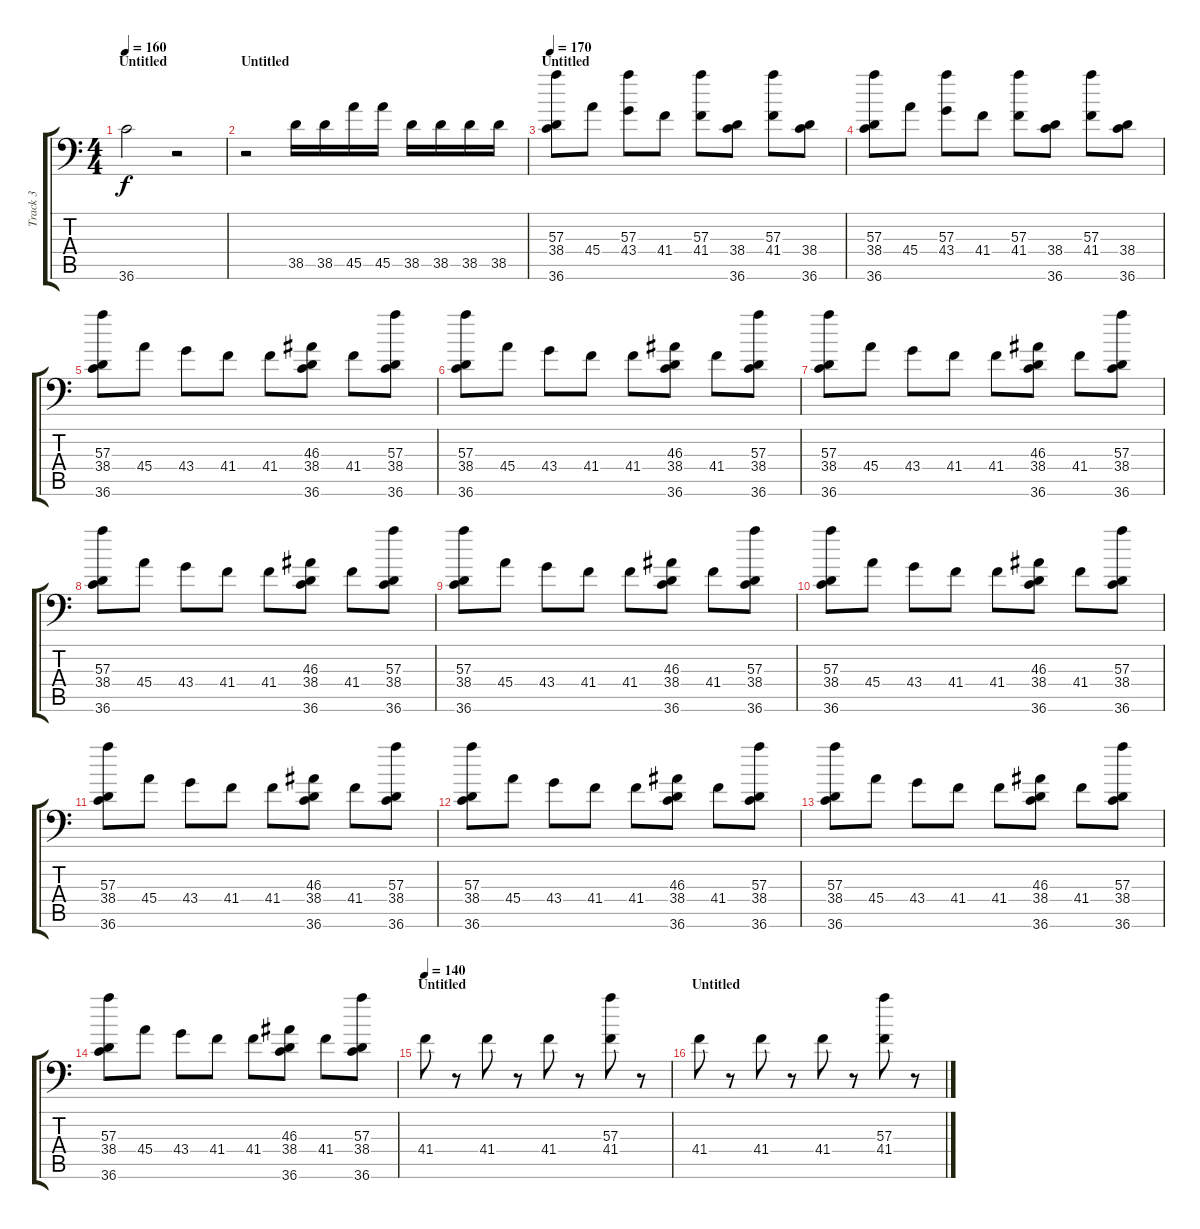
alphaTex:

\track ("Track 3" "Track 3") {instrument acousticgrandpiano}
\staff {score tabs}
\tuning (C-1 C-1 C-1 C-1 C-1 C-1) {hide}
\ts (4 4)
\section ("" "Untitled")
\tempo 160
\clef f4
\ks c
36.6.2{dy f} r.2 |
\section ("" "Untitled")
r.2 38.5.16 38.5.16 45.5.16 45.5.16 38.5.16 38.5.16 38.5.16 38.5.16 |
\section ("" "Untitled")
\tempo 170
(57.3 38.4 36.6).8 45.4.8 (57.3 43.4).8 41.4.8 (57.3 41.4).8 (38.4 36.6).8 (57.3 41.4).8 (38.4 36.6).8 |
(57.3 38.4 36.6).8 45.4.8 (57.3 43.4).8 41.4.8 (57.3 41.4).8 (38.4 36.6).8 (57.3 41.4).8 (38.4 36.6).8 |
(57.3 38.4 36.6).8 45.4.8 43.4.8 41.4.8 41.4.8 (46.3 38.4 36.6).8 41.4.8 (57.3 38.4 36.6).8 |
(57.3 38.4 36.6).8 45.4.8 43.4.8 41.4.8 41.4.8 (46.3 38.4 36.6).8 41.4.8 (57.3 38.4 36.6).8 |
(57.3 38.4 36.6).8 45.4.8 43.4.8 41.4.8 41.4.8 (46.3 38.4 36.6).8 41.4.8 (57.3 38.4 36.6).8 |
(57.3 38.4 36.6).8 45.4.8 43.4.8 41.4.8 41.4.8 (46.3 38.4 36.6).8 41.4.8 (57.3 38.4 36.6).8 |
(57.3 38.4 36.6).8 45.4.8 43.4.8 41.4.8 41.4.8 (46.3 38.4 36.6).8 41.4.8 (57.3 38.4 36.6).8 |
(57.3 38.4 36.6).8 45.4.8 43.4.8 41.4.8 41.4.8 (46.3 38.4 36.6).8 41.4.8 (57.3 38.4 36.6).8 |
(57.3 38.4 36.6).8 45.4.8 43.4.8 41.4.8 41.4.8 (46.3 38.4 36.6).8 41.4.8 (57.3 38.4 36.6).8 |
(57.3 38.4 36.6).8 45.4.8 43.4.8 41.4.8 41.4.8 (46.3 38.4 36.6).8 41.4.8 (57.3 38.4 36.6).8 |
(57.3 38.4 36.6).8 45.4.8 43.4.8 41.4.8 41.4.8 (46.3 38.4 36.6).8 41.4.8 (57.3 38.4 36.6).8 |
(57.3 38.4 36.6).8 45.4.8 43.4.8 41.4.8 41.4.8 (46.3 38.4 36.6).8 41.4.8 (57.3 38.4 36.6).8 |
\section ("" "Untitled")
\tempo 140
41.4.8 r.8 41.4.8 r.8 41.4.8 r.8 (57.3 41.4).8 r.8 |
\section ("" "Untitled")
41.4.8 r.8 41.4.8 r.8 41.4.8 r.8 (57.3 41.4).8 r.8
